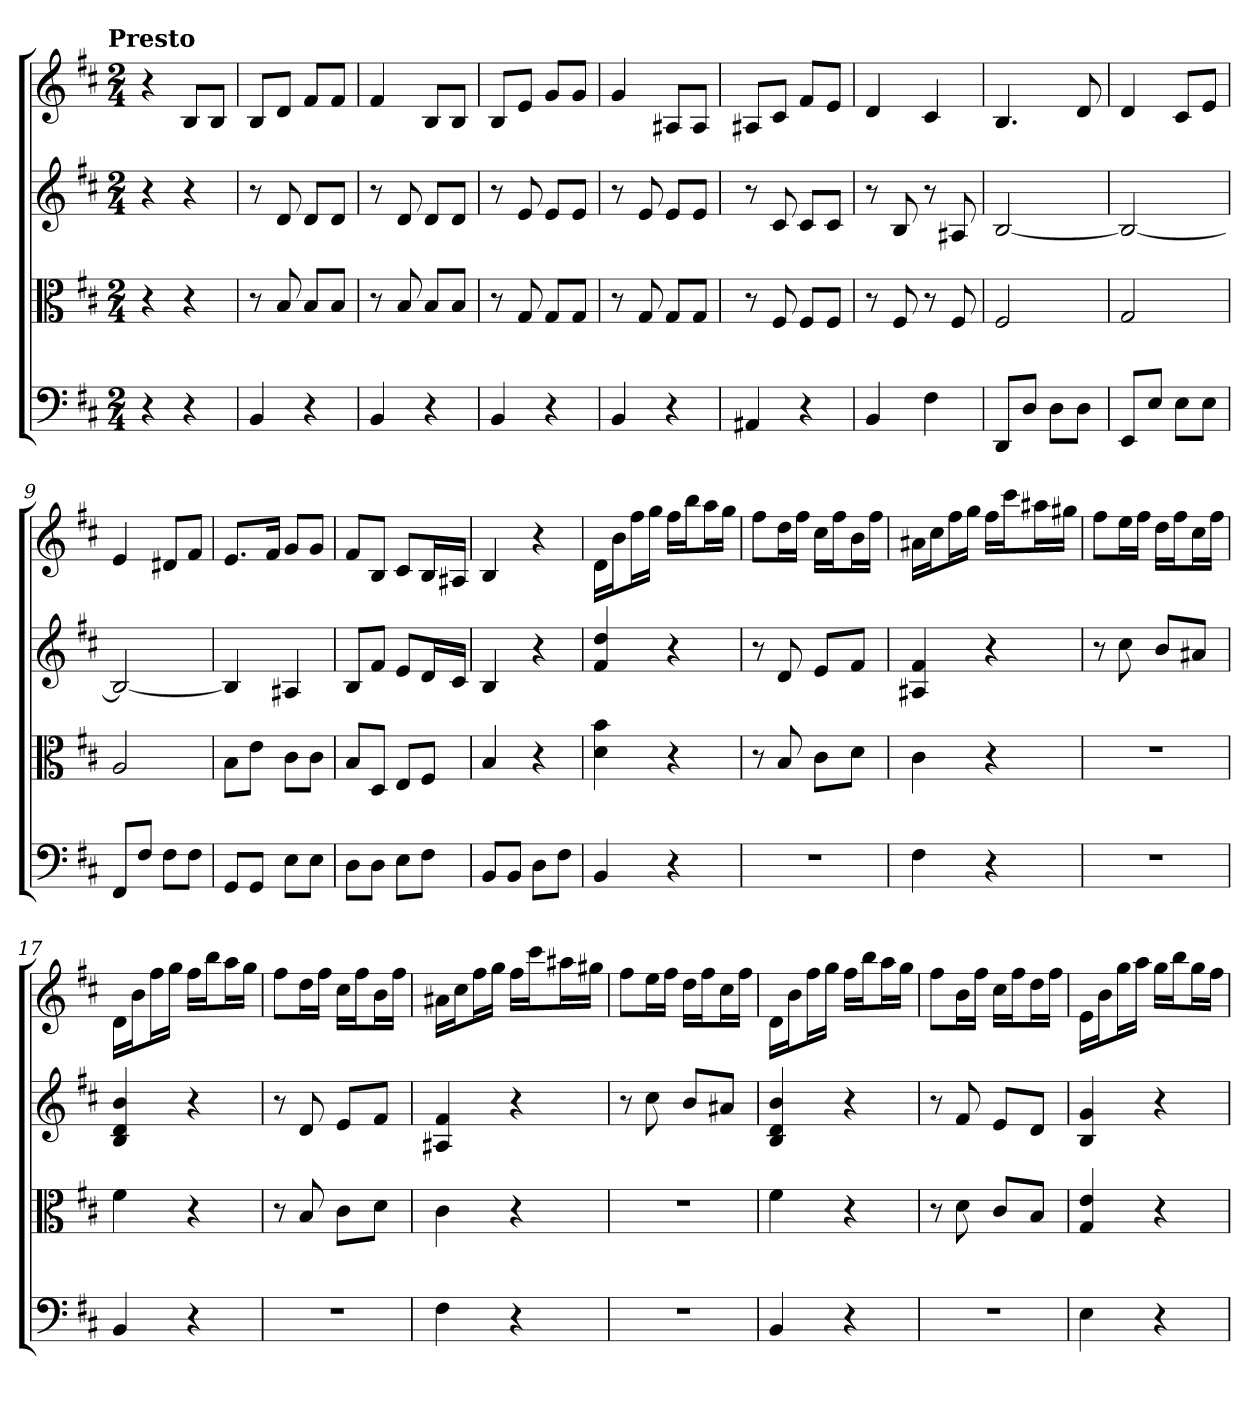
**kern	**kern	**kern	**kern
*part4	*part3	*part2	*part1
*staff4	*staff3	*staff2	*staff1
*clefF4	*clefC3	*	*
*k[f#c#]	*k[f#c#]	*k[f#c#]	*k[f#c#]
*b:	*b:	*b:	*b:
!!LO:TX:omd:t=Presto
*M2/4	*M2/4	*M2/4	*M2/4
*MM184	*MM184	*MM184	*MM184
=	=	=	=
4r	4r	4r	4r
4r	4r	4r	8BL
.	.	.	8BJ
=1	=1	=1	=1
4BB	8r	8r	8BL
.	8B	8d	8dJ
4r	8B/L	8dL	8f#L
.	8B/J	8dJ	8f#J
=2	=2	=2	=2
4BB	8r	8r	4f#
.	8B	8d	.
4r	8B/L	8dL	8BL
.	8B/J	8dJ	8BJ
=3	=3	=3	=3
4BB	8r	8r	8BL
.	8G	8e	8eJ
4r	8G/L	8eL	8gL
.	8G/J	8eJ	8gJ
=4	=4	=4	=4
4BB	8r	8r	4g
.	8G	8e	.
4r	8G/L	8eL	8A#XL
.	8G/J	8eJ	8A#J
=5	=5	=5	=5
4AA#X	8r	8r	8A#XL
.	8F#	8c#	8c#J
4r	8F#/L	8c#L	8f#L
.	8F#/J	8c#J	8eJ
=6	=6	=6	=6
4BB	8r	8r	4d
.	8F#	8B	.
4F#	8r	8r	4c#
.	8F#	8A#X	.
=7	=7	=7	=7
8DD/L	2F#	[2B	4.B
8D/J	.	.	.
8D\L	.	.	.
8D\J	.	.	8d
=8	=8	=8	=8
8EE/L	2G	2B_	4d
8E/J	.	.	.
8E\L	.	.	8c#L
8E\J	.	.	8eJ
=9	=9	=9	=9
8FF#/L	2A	2B_	4e
8F#/J	.	.	.
8F#\L	.	.	8d#XL
8F#\J	.	.	8f#J
=10	=10	=10	=10
8GG/L	8B\L	4B]	8.eL
8GG/J	8e\J	.	.
.	.	.	16f#Jk
8E\L	8c#\L	4A#X	8gL
8E\J	8c#\J	.	8gJ
=11	=11	=11	=11
8D\L	8B/L	8BL	8f#L
8D\J	8D/J	8f#J	8BJ
8E\L	8E/L	8eL	8c#L
8F#\J	8F#/J	16dL	16BL
.	.	16c#JJ	16A#XJJ
=12	=12	=12	=12
8BB/L	4B	4B	4B
8BB/J	.	.	.
8D\L	4r	4r	4r
8F#\J	.	.	.
=13	=13	=13	=13
4BB	4d 4b	4f# 4dd	16dLL
.	.	.	16bJ
.	.	.	16ff#L
.	.	.	16ggJJ
4r	4r	4r	16ff#LL
.	.	.	16bbJ
.	.	.	16aaL
.	.	.	16ggJJ
=14	=14	=14	=14
2r	8r	8r	8ff#L
.	8B	8d	16ddL
.	.	.	16ff#JJ
.	8c#\L	8eL	16cc#LL
.	.	.	16ff#J
.	8d\J	8f#J	16bL
.	.	.	16ff#JJ
=15	=15	=15	=15
4F#	4c#	4A#X 4f#	16a#XLL
.	.	.	16cc#J
.	.	.	16ff#L
.	.	.	16ggJJ
4r	4r	4r	16ff#LL
.	.	.	16ccc#J
.	.	.	16aa#XL
.	.	.	16gg#XJJ
=16	=16	=16	=16
2r	2r	8r	8ff#L
.	.	8cc#	16eeL
.	.	.	16ff#JJ
.	.	8bL	16ddLL
.	.	.	16ff#J
.	.	8a#XJ	16cc#L
.	.	.	16ff#JJ
=17	=17	=17	=17
4BB	4f#	4B 4d 4b	16dLL
.	.	.	16bJ
.	.	.	16ff#L
.	.	.	16ggJJ
4r	4r	4r	16ff#LL
.	.	.	16bbJ
.	.	.	16aaL
.	.	.	16ggJJ
=18	=18	=18	=18
2r	8r	8r	8ff#L
.	8B	8d	16ddL
.	.	.	16ff#JJ
.	8c#\L	8eL	16cc#LL
.	.	.	16ff#J
.	8d\J	8f#J	16bL
.	.	.	16ff#JJ
=19	=19	=19	=19
4F#	4c#	4A#X 4f#	16a#XLL
.	.	.	16cc#J
.	.	.	16ff#L
.	.	.	16ggJJ
4r	4r	4r	16ff#LL
.	.	.	16ccc#J
.	.	.	16aa#XL
.	.	.	16gg#XJJ
=20	=20	=20	=20
2r	2r	8r	8ff#L
.	.	8cc#	16eeL
.	.	.	16ff#JJ
.	.	8bL	16ddLL
.	.	.	16ff#J
.	.	8a#XJ	16cc#L
.	.	.	16ff#JJ
=21	=21	=21	=21
4BB	4f#	4B 4d 4b	16dLL
.	.	.	16bJ
.	.	.	16ff#L
.	.	.	16ggJJ
4r	4r	4r	16ff#LL
.	.	.	16bbJ
.	.	.	16aaL
.	.	.	16ggJJ
=22	=22	=22	=22
2r	8r	8r	8ff#L
.	8d	8f#	16bL
.	.	.	16ff#JJ
.	8c#/L	8eL	16cc#LL
.	.	.	16ff#J
.	8B/J	8dJ	16ddL
.	.	.	16ff#JJ
=23	=23	=23	=23
4E	4G 4e	4B 4g	16eLL
.	.	.	16bJ
.	.	.	16ggL
.	.	.	16aaJJ
4r	4r	4r	16ggLL
.	.	.	16bbJ
.	.	.	16ggL
.	.	.	16ff#JJ
=	=	=	=
*-	*-	*-	*-
